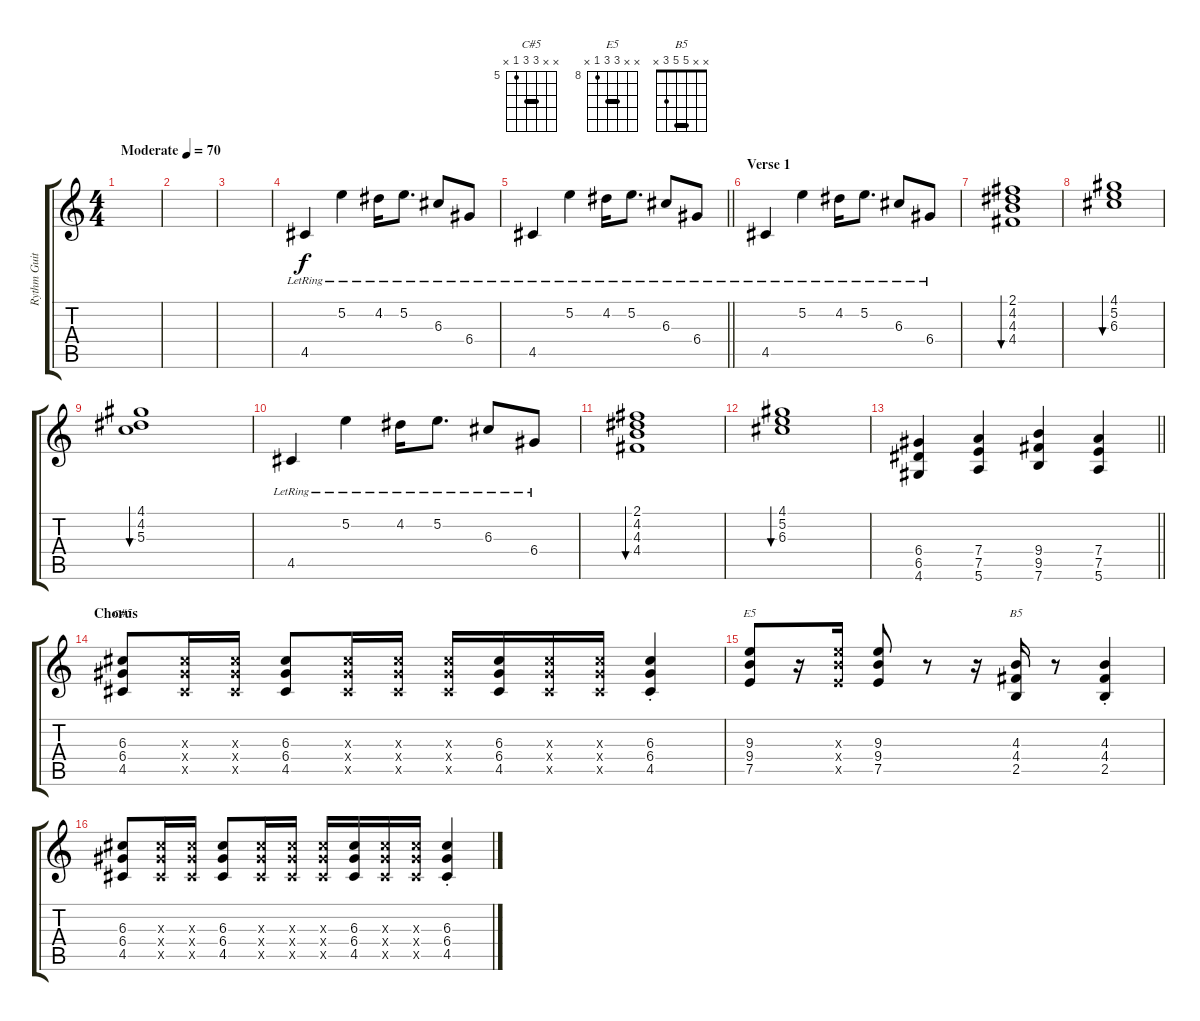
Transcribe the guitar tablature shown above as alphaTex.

\track ("Rythm Guitar" "Rythm Guit") {instrument electricguitarclean}
\staff {score tabs}
\tuning (E4 B3 G3 D3 A2 E2) {hide}
\chord ("C#5" x x 7 7 5 x) {firstfret 5 barre 7}
\chord ("E5" x x 10 10 8 x) {firstfret 8 barre 10}
\chord ("B5" x x 5 5 3 x) {barre 5}
\ts (4 4)
\tempo (70 "Moderate")
\clef g2
\ks c
|
|
|
4.5{lr}.4 5.2{lr}.4 4.2{lr}.16 5.2{lr}.8{d} 6.3{lr}.8 6.4{lr}.8 |
\barLineRight lightlight
4.5{lr}.4 5.2{lr}.4 4.2{lr}.16 5.2{lr}.8{d} 6.3{lr}.8 6.4{lr}.8 |
\section ("" "Verse 1")
4.5{lr}.4 5.2{lr}.4 4.2{lr}.16 5.2{lr}.8{d} 6.3{lr}.8 6.4{lr}.8 |
(2.1 4.2 4.3 4.4).1{bu 60} |
(4.1 5.2 6.3).1{bu 60} |
(4.1 4.2 5.3).1{bu 60} |
4.5{lr}.4 5.2{lr}.4 4.2{lr}.16 5.2{lr}.8{d} 6.3{lr}.8 6.4{lr}.8 |
(2.1 4.2 4.3 4.4).1{bu 60} |
(4.1 5.2 6.3).1{bu 60} |
\barLineRight lightlight
(6.4 6.5 4.6).4{instrument overdrivenguitar} (7.4 7.5 5.6).4 (9.4 9.5 7.6).4 (7.4 7.5 5.6).4 |
\section ("" "Chorus")
(6.3 6.4 4.5).8{ch "C#5"} (6.3{x} 6.4{x} 4.5{x}).16 (6.3{x} 6.4{x} 4.5{x}).16 (6.3 6.4 4.5).8 (6.3{x} 6.4{x} 4.5{x}).16 (6.3{x} 6.4{x} 4.5{x}).16 (6.3{x} 6.4{x} 4.5{x}).16 (6.3 6.4 4.5).16 (6.3{x} 6.4{x} 4.5{x}).16 (6.3{x} 6.4{x} 4.5{x}).16 (6.3{st} 6.4{st} 4.5{st}).4 |
(9.3 9.4 7.5).8{ch "E5"} r.16 (9.3{x} 9.4{x} 7.5{x}).16 (9.3 9.4 7.5).8 r.8 r.16 (4.3 4.4 2.5).16{ch "B5"} r.8 (4.3{st} 4.4{st} 2.5{st}).4 |
(6.3 6.4 4.5).8 (6.3{x} 6.4{x} 4.5{x}).16 (6.3{x} 6.4{x} 4.5{x}).16 (6.3 6.4 4.5).8 (6.3{x} 6.4{x} 4.5{x}).16 (6.3{x} 6.4{x} 4.5{x}).16 (6.3{x} 6.4{x} 4.5{x}).16 (6.3 6.4 4.5).16 (6.3{x} 6.4{x} 4.5{x}).16 (6.3{x} 6.4{x} 4.5{x}).16 (6.3{st} 6.4{st} 4.5{st}).4
